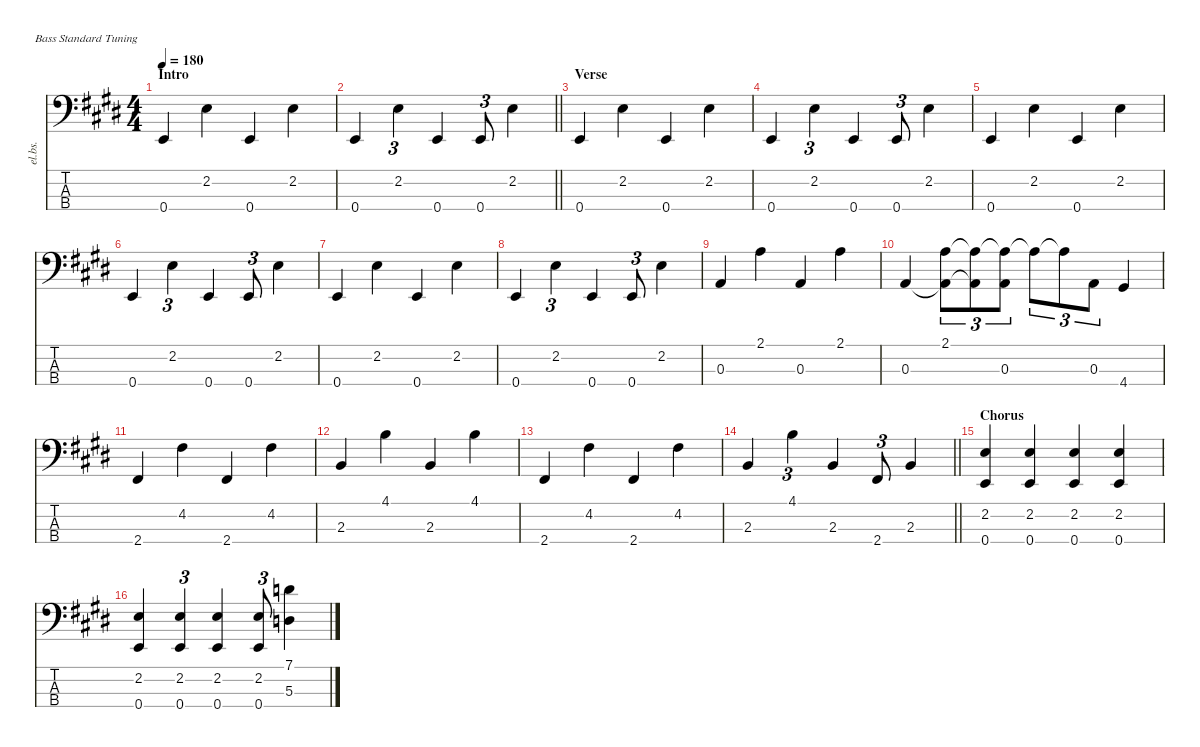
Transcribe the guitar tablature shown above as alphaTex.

\defaultSystemsLayout 4
\hideDynamics
\bracketExtendMode nobrackets
\otherSystemsTrackNameOrientation horizontal
\track ("Slap Bass" "el.bs.") {defaultSystemsLayout 4 instrument slapbass1}
\staff {score tabs}
\tuning (G2 D2 A1 E1)
\ts (4 4)
\beaming (8 2 2 2 2)
\section ("" "Intro")
\tempo 180
\clef f4
\ks e
0.4{acc forcenatural}.4{dy f instrument slapbass1 beam Up} 2.2{acc forcenatural}.4{beam Down} 0.4{acc forcenatural}.4{beam Up} 2.2{acc forcenatural}.4{beam Down} |
\barLineRight lightlight
0.4{acc forcenatural}.4{beam Up} 2.2{acc forcenatural}.4{tu (3 2) beam Down} 0.4{acc forcenatural}.4{beam Up} 0.4{acc forcenatural}.8{tu (3 2) beam Up} 2.2{acc forcenatural}.4{beam Down} |
\section ("" "Verse")
0.4{acc forcenatural}.4{beam Up} 2.2{acc forcenatural}.4{beam Down} 0.4{acc forcenatural}.4{beam Up} 2.2{acc forcenatural}.4{beam Down} |
0.4{acc forcenatural}.4{beam Up} 2.2{acc forcenatural}.4{tu (3 2) beam Down} 0.4{acc forcenatural}.4{beam Up} 0.4{acc forcenatural}.8{tu (3 2) beam Up} 2.2{acc forcenatural}.4{beam Down} |
0.4{acc forcenatural}.4{beam Up} 2.2{acc forcenatural}.4{beam Down} 0.4{acc forcenatural}.4{beam Up} 2.2{acc forcenatural}.4{beam Down} |
0.4{acc forcenatural}.4{beam Up} 2.2{acc forcenatural}.4{tu (3 2) beam Down} 0.4{acc forcenatural}.4{beam Up} 0.4{acc forcenatural}.8{tu (3 2) beam Up} 2.2{acc forcenatural}.4{beam Down} |
0.4{acc forcenatural}.4{beam Up} 2.2{acc forcenatural}.4{beam Down} 0.4{acc forcenatural}.4{beam Up} 2.2{acc forcenatural}.4{beam Down} |
0.4{acc forcenatural}.4{beam Up} 2.2{acc forcenatural}.4{tu (3 2) beam Down} 0.4{acc forcenatural}.4{beam Up} 0.4{acc forcenatural}.8{tu (3 2) beam Up} 2.2{acc forcenatural}.4{beam Down} |
0.3{acc forcenatural}.4{beam Up} 2.1{acc forcenatural}.4{beam Down} 0.3{acc forcenatural}.4{beam Up} 2.1{acc forcenatural}.4{beam Down} |
0.3{acc forcenatural}.4{beam Up} (2.1{acc forcenatural} 0.3{t acc forcenatural}).8{tu (3 2) beam Down} (2.1{t acc forcenatural} 0.3{t acc forcenatural}).8{tu (3 2) beam Down} (0.3{acc forcenatural} 2.1{t acc forcenatural}).8{tu (3 2) beam Down} 2.1{t acc forcenatural}.8{tu (3 2) dy mf beam Down} 2.1{t acc forcenatural}.8{tu (3 2) dy f beam Down} 0.3{acc forcenatural}.8{tu (3 2) beam Down} 4.4{acc #}.4{beam Up} |
2.4{acc #}.4{beam Up} 4.2{acc #}.4{beam Down} 2.4{acc #}.4{beam Up} 4.2{acc #}.4{beam Down} |
2.3{acc forcenatural}.4{beam Up} 4.1{acc forcenatural}.4{beam Down} 2.3{acc forcenatural}.4{beam Up} 4.1{acc forcenatural}.4{beam Down} |
2.4{acc #}.4{beam Up} 4.2{acc #}.4{beam Down} 2.4{acc #}.4{beam Up} 4.2{acc #}.4{beam Down} |
\barLineRight lightlight
2.3{acc forcenatural}.4{beam Up} 4.1{acc forcenatural}.4{tu (3 2) beam Down} 2.3{acc forcenatural}.4{beam Up} 2.4{acc #}.8{tu (3 2) beam Up} 2.3{acc forcenatural}.4{beam Up} |
\section ("" "Chorus")
(2.2{acc forcenatural} 0.4{acc forcenatural}).4{beam Up} (2.2{acc forcenatural} 0.4{acc forcenatural}).4{beam Up} (2.2{acc forcenatural} 0.4{acc forcenatural}).4{beam Up} (2.2{acc forcenatural} 0.4{acc forcenatural}).4{beam Up} |
(2.2{acc forcenatural} 0.4{acc forcenatural}).4{beam Up} (2.2{acc forcenatural} 0.4{acc forcenatural}).4{tu (3 2) beam Up} (2.2{acc forcenatural} 0.4{acc forcenatural}).4{beam Up} (2.2{acc forcenatural} 0.4{acc forcenatural}).8{tu (3 2) beam Up} (7.1{acc forcenatural} 5.3{acc forcenatural}).4{beam Down}
